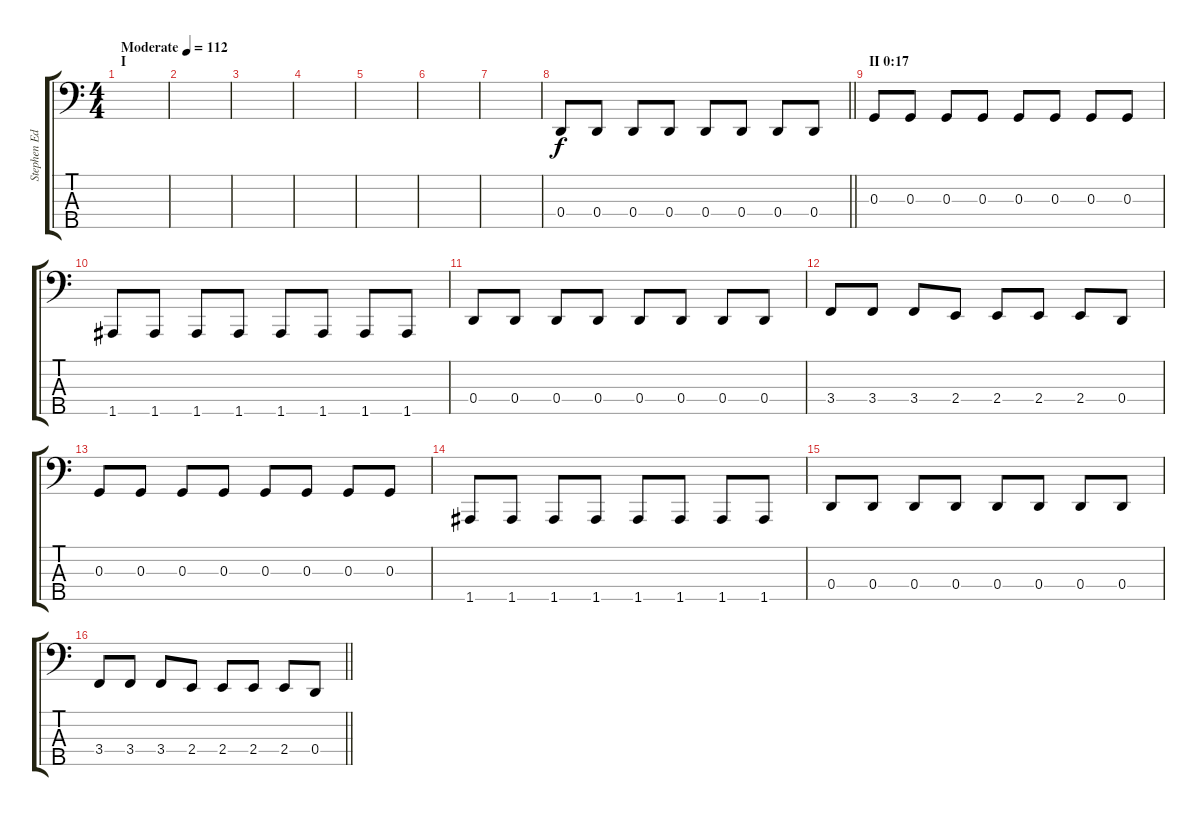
\track ("Stephen Edmondson (Bass Guitar)" "Stephen Ed") {instrument electricbasspick}
\staff {score tabs}
\tuning (F2 C2 G1 D1 A0) {hide}
\ts (4 4)
\section ("" "I ")
\tempo (112 "Moderate")
\clef f4
\ks c
|
|
|
|
|
|
|
\barLineRight lightlight
0.4.8 0.4.8 0.4.8 0.4.8 0.4.8 0.4.8 0.4.8 0.4.8 |
\section ("" "II 0:17")
0.3.8 0.3.8 0.3.8 0.3.8 0.3.8 0.3.8 0.3.8 0.3.8 |
1.5.8 1.5.8 1.5.8 1.5.8 1.5.8 1.5.8 1.5.8 1.5.8 |
0.4.8 0.4.8 0.4.8 0.4.8 0.4.8 0.4.8 0.4.8 0.4.8 |
3.4.8 3.4.8 3.4.8 2.4.8 2.4.8 2.4.8 2.4.8 0.4.8 |
0.3.8 0.3.8 0.3.8 0.3.8 0.3.8 0.3.8 0.3.8 0.3.8 |
1.5.8 1.5.8 1.5.8 1.5.8 1.5.8 1.5.8 1.5.8 1.5.8 |
0.4.8 0.4.8 0.4.8 0.4.8 0.4.8 0.4.8 0.4.8 0.4.8 |
\barLineRight lightlight
3.4.8 3.4.8 3.4.8 2.4.8 2.4.8 2.4.8 2.4.8 0.4.8
